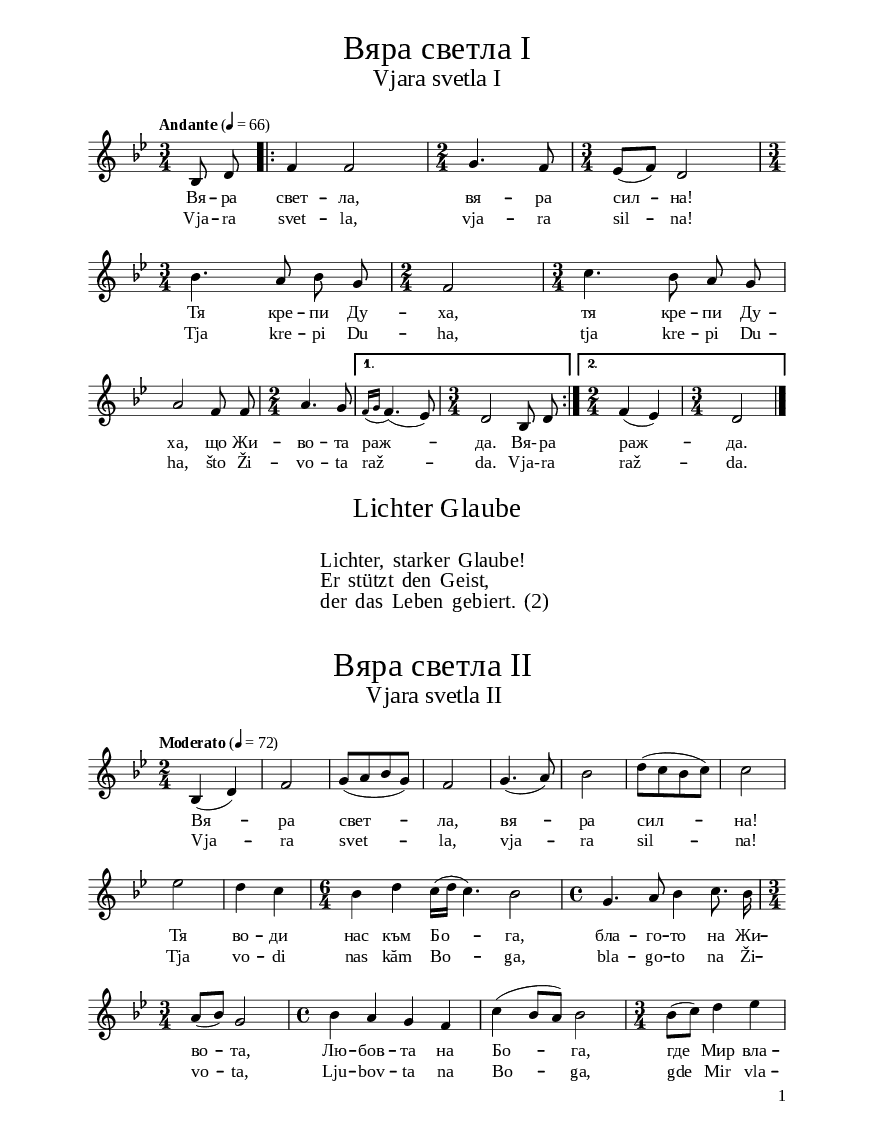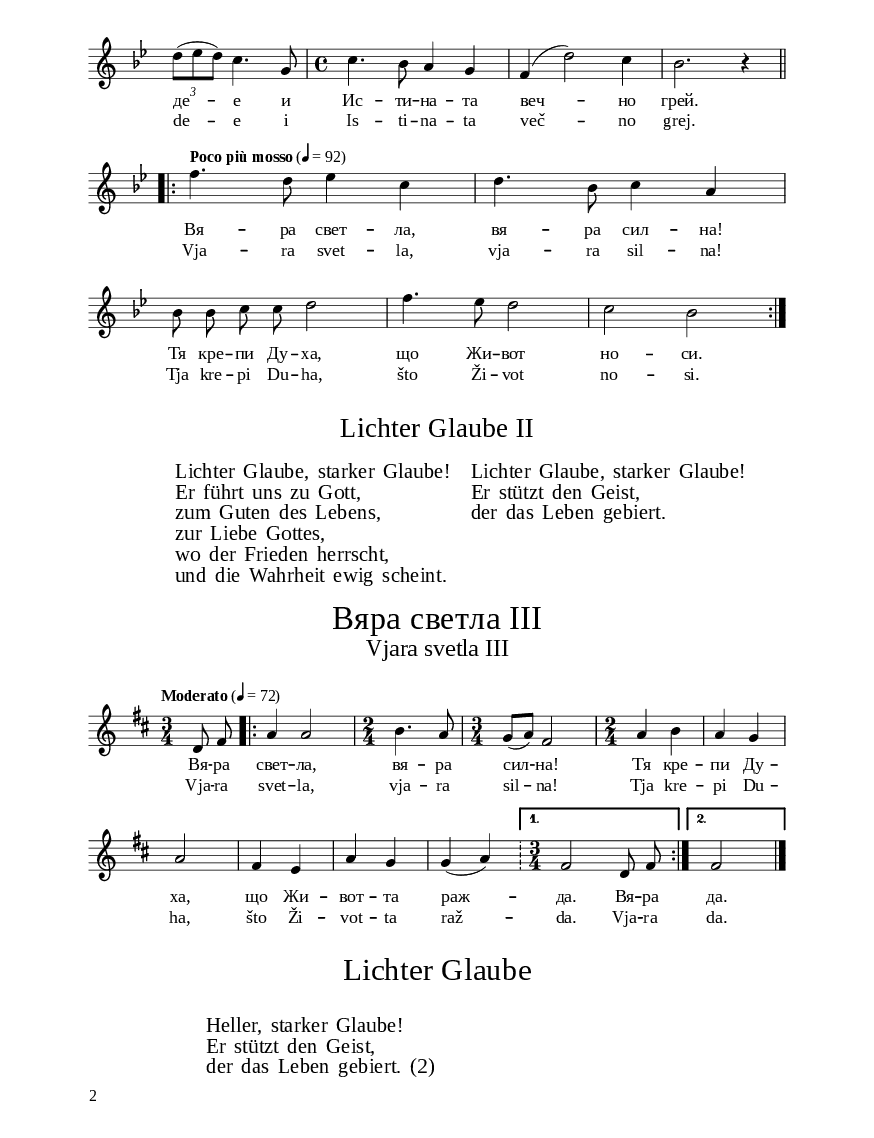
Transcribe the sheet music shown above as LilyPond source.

\version "2.24.1"

% include paper part and global functions
\include "include/globals.ily"

\bookpart {
  \label #'ref170_1
  \tocItem \markup "Вяра светла I – Vjara svetla I "
  \include "include/bookpart-paper.ily"
  \score {
    \include "include/score-layout.ily"

    \new Voice \absolute {
      \clef treble
      \key bes \major
      \time 3/4
      \tempoFunc "Andante" 4 "66"
      \autoBeamOff
      \partial 4
      bes8  d'8 |
      \repeat volta 2 {
        f'4  % 2
        f'2 | % 3
        \time 2/4  % 3
        g'4.  f'8 | \time 3/4 es'8 ( [  f'8 ) ] % 4
        d'2 | % 5
        \time 3/4  | \break % 5
        bes'4.  a'8 bes'8  g'8
        | % 6
        \time 2/4  | % 6
        f'2 | % 7
        \time 3/4  | % 7
        c''4. bes'8  a'8  g'8 |  \break % 8
        a'2 f'8  f'8 |  \time 2/4 a'4.  g'8 |
      }
      \alternative {
        {
          \grace {  f'16 ( [  g'16 ] }  f'4. ) (
          es'8 ) | % 11
          \time 3/4 d'2  bes8 d'8
        }
        { \time 2/4 f'4 (es') | \time 3/4 d'2  }
      }

      \bar "|."
    }

    \addlyrics {
      Вя -- ра свет -- ла, вя -- ра сил
      -- на! Тя кре -- пи Ду -- ха, тя
      кре -- пи Ду -- ха, що Жи -- во --
      та раж -- да. "Вя-" -- ра раж -- да.}
      \addlyrics {
        Vja -- ra svet -- la, vja -- ra sil
        -- na! Tja kre -- pi Du -- ha, tja
        kre -- pi Du -- ha, što Ži -- vo --
        ta raž -- da. "Vja-" -- ra raž -- da.}

        \header {
          title = \titleFunc "Вяра светла I" "Vjara svetla I"
        }

        \midi{}

      } % score



      % include foreign translation(s) of the song
      \version "2.22.1"

\markup \fill-line { \fontsize #deTitleFontSize "Lichter Glaube" }
\markup \null
\markup \null
\markup \fontsize #deCoupletFontSize {
  \hspace #21
  \override #`(baseline-skip . ,deCoupletBaselineSkip)
%  \override #'(baseline-skip . 2)

  \column {
    \line { " " }

  \line { " "Lichter, starker Glaube!}

  \line { " "Er stützt den Geist, }

  \line { " "der das Leben gebiert. (2)}

  }
}


      \markup \empty-two

      \label #'ref170_2
      \tocItem \markup "Вяра светла II – Vjara svetla II "

      \include "include/bookpart-paper.ily"
      \score {
        \include "include/score-layout.ily"

        \new Voice \absolute {
          \clef treble
          \key bes \major
          \time 2/4
          \tempoFunc "Moderato" 4 "72"
          \autoBeamOff
          bes4 (  d'4 )  f'2 | % 2
          g'8 ( [  a'8  bes'8  g'8 ) ]  f'2
          | % 3
          g'4. (  a'8 )  bes'2 | % 4
          d''8 ( [  c''8  bes'8  c''8 ) ]
          c''2 \break | % 5
          es''2  d''4  c''4 | % 6
          \time 6/4  | % 6
          bes'4  d''4  c''16 ( [  d''16 ]
          c''4. )  bes'2 | % 7
          \time 4/4  | % 7
          g'4.  a'8  bes'4  c''8.
          bes'16 \break | % 8
          \time 3/4  | % 8
          a'8 ( [  bes'8 ) ]  g'2 | % 9
          \time 4/4  | % 9
          bes'4  a'4  g'4  f'4 |
          c''4 (  bes'8 [  a'8 ) ]  bes'2 | % 11
          \time 3/4  | % 11
          bes'8 ( [  c''8 ])   d''4  es''4
          \break | % 12
          \times 2/3  {
            d''8 ( [  es''8  d''8 ) ]
          }
          c''4.  g'8 | % 13
          \time 4/4  | % 13
          c''4.  bes'8  a'4  g'4 | % 14
          f'4 (  d''2 )  c''4 | % 15
          bes'2. r4 \break
          \bar ".|:-||" 
          \repeat volta 2 {
            | % 16
            \tempoFunc "Poco più mosso" 4 "92"

            f''4.  d''8  es''4  c''4 | % 17
            d''4.  bes'8  c''4  a'4 \break | % 18
            bes'8  bes'8  c''8  c''8
            d''2 | % 19
            f''4.  es''8  d''2 |
            c''2  bes'2
          }
        }

        \addlyrics {
          Вя -- ра свет --   ла,
          вя -- ра сил --   на!
          Тя во -- ди нас към Бо --
          га, бла -- го -- то на Жи -- во
          -- та, Лю -- бов -- та на Бо --
          га, где  Мир вла -- де --
          е и Ис -- ти -- на -- та веч
          -- но грей. Вя -- ра свет -- ла,
          вя -- ра сил -- на! Тя кре -- пи
          Ду -- ха, що Жи -- вот но -- си.}
          \addlyrics {
            Vja -- ra svet --   la,
            vja -- ra sil --   na!
            Tja vo -- di nas kăm Bo --
            ga, bla -- go -- to na Ži -- vo
            -- ta, Lju -- bov -- ta na Bo --
            ga, gde  Mir vla -- de --
            e i Is -- ti -- na -- ta več
            -- no grej. Vja -- ra svet -- la,
            vja -- ra sil -- na! Tja kre -- pi
            Du -- ha, što Ži -- vot no -- si.}

            \header {
              title = \titleFunc "Вяра светла II " "Vjara svetla II "
            }

            \midi{}

          } % score



          % include foreign translation(s) of the song
          \version "2.24.2"

\markup \fill-line { \fontsize #deTitleFontSize "Lichter Glaube II" }
\markup \null
\markup \null
\markup \fontsize #deCoupletFontSize {
  \hspace #7
  \override #`(baseline-skip . ,deCoupletBaselineSkip)

  \column {

\line { " "Lichter Glaube, starker Glaube!}

\line { " "Er führt uns zu Gott, }

\line { " "zum Guten des Lebens,}

\line { " "zur Liebe Gottes,}

\line { " "wo der Frieden herrscht, }

\line { " "und die Wahrheit ewig scheint.}
\line { " " }

  }
  
   \override #`(baseline-skip . ,deCoupletBaselineSkip)
    \column {

\line { " "Lichter Glaube, starker Glaube!}

\line { " "Er stützt den Geist, }

\line { " "der das Leben gebiert.}

  }
}


          \label #'ref170_3
          \tocItem \markup "Вяра светла III – Vjara svetla III "

          \include "include/bookpart-paper.ily"
          \score {
            \include "include/score-layout.ily"

            \new Voice \absolute {
              \clef treble
              \key d \major
              \time 3/4
              \tempoFunc "Moderato" 4 "72"
               \override Staff.BarLine.gap = 0.5
              \autoBeamOff
              \partial 4
              d'8  fis'8 | \repeat volta 2 {
                a'4  % 2
                a'2 | % 3
                \time 2/4 b'4.  a'8 | \time 3/4 g'8 ( [  a'8 ])  % 4
                fis'2 | % 5
                \time 2/4 a'4 b'4  | % 6
                a'4  g'4 \break | % 7
                a'2 | % 8
                fis'4  e'4 | % 9
                a'4  g'4 |
                g'4 (  a'4 ) \bar "!" |
              }  % 11

              \alternative {
                {\time 3/4 fis'2 d'8 fis'8}
                { fis'2}
              }
              \bar "|."
            }

            \addlyrics {
              Вя -- ра свет --   ла,
              вя -- ра сил --   на! Тя кре -- пи Ду -- ха, що Жи -- вот -- та раж -- да. Вя -- ра да.}
              \addlyrics {
                Vja -- ra svet --   la,
                vja -- ra sil --   na! Tja kre -- pi Du -- ha, što Ži -- vot -- ta raž -- da. Vja -- ra da.}
                \header {
                  title = \titleFunc "Вяра светла III" "Vjara svetla III"
                }

                \midi{}

              } % score



              % include foreign translation(s) of the song
              \version "2.20.0"

\markup \fill-line { \fontsize #6 "Lichter Glaube" }
\markup \null
\markup \null
\markup \fontsize #+2.5 {
  \hspace #10
  \override #'(baseline-skip . 2)

  \column {
    \line { " " }

\line { " " Heller, starker Glaube! }

\line { " " Er stützt den Geist, }

\line { " " der das Leben gebiert. (2)}

  }
}



            } % bookpart

            % Più mosso
            %
